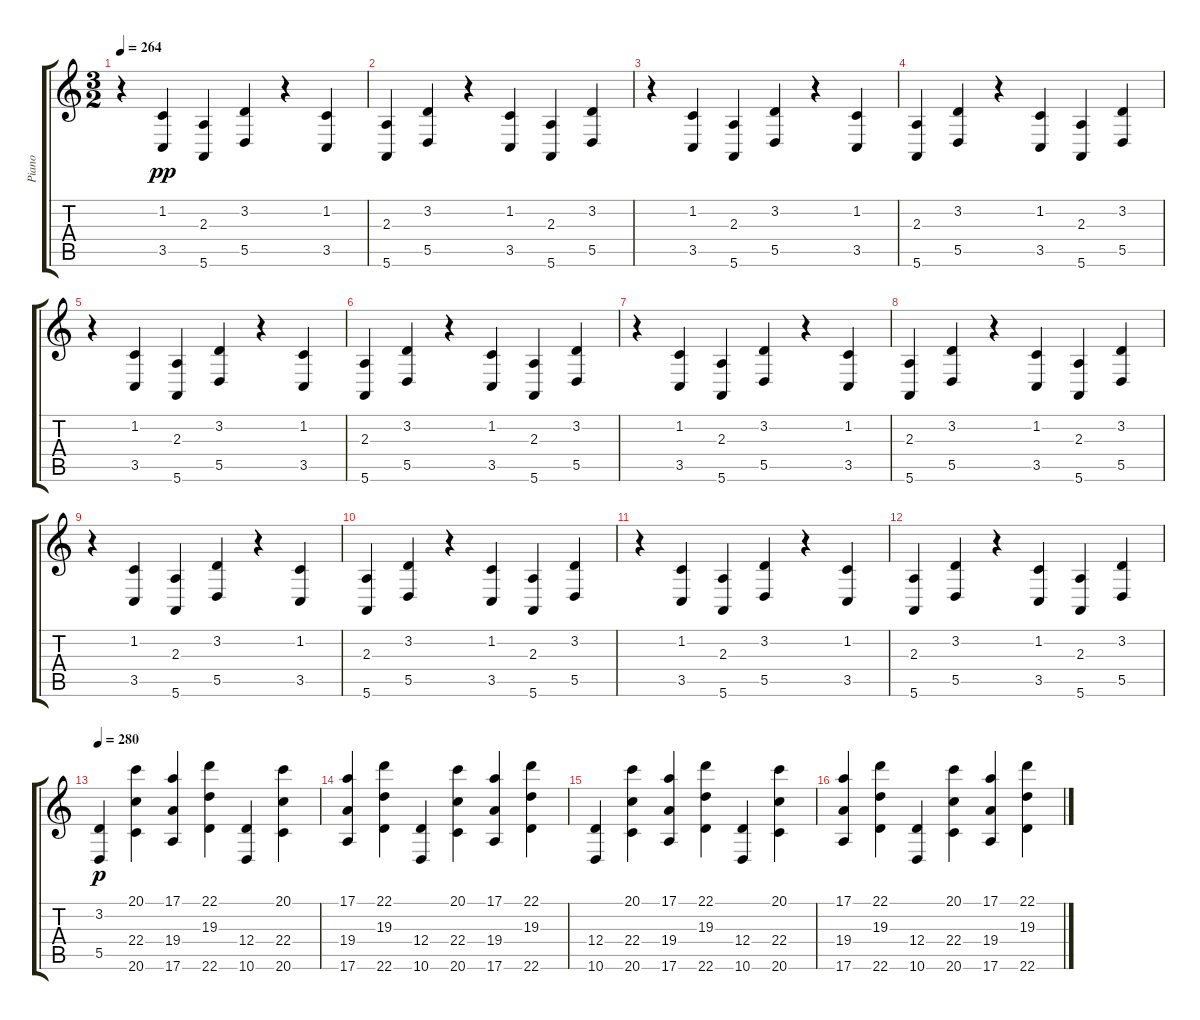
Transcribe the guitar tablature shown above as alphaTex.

\track ("Piano" "Piano") {instrument acousticgrandpiano}
\staff {score tabs}
\tuning (E4 B3 G3 D3 A2 E2) {hide}
\ts (3 2)
\tempo 264
\clef g2
\ks c
r.4{dy pp} (1.2 3.5).4 (2.3 5.6).4 (3.2 5.5).4 r.4 (1.2 3.5).4 |
(2.3 5.6).4 (3.2 5.5).4 r.4 (1.2 3.5).4 (2.3 5.6).4 (3.2 5.5).4 |
r.4 (1.2 3.5).4 (2.3 5.6).4 (3.2 5.5).4 r.4 (1.2 3.5).4 |
(2.3 5.6).4 (3.2 5.5).4 r.4 (1.2 3.5).4 (2.3 5.6).4 (3.2 5.5).4 |
r.4 (1.2 3.5).4 (2.3 5.6).4 (3.2 5.5).4 r.4 (1.2 3.5).4 |
(2.3 5.6).4 (3.2 5.5).4 r.4 (1.2 3.5).4 (2.3 5.6).4 (3.2 5.5).4 |
r.4 (1.2 3.5).4 (2.3 5.6).4 (3.2 5.5).4 r.4 (1.2 3.5).4 |
(2.3 5.6).4 (3.2 5.5).4 r.4 (1.2 3.5).4 (2.3 5.6).4 (3.2 5.5).4 |
r.4 (1.2 3.5).4 (2.3 5.6).4 (3.2 5.5).4 r.4 (1.2 3.5).4 |
(2.3 5.6).4 (3.2 5.5).4 r.4 (1.2 3.5).4 (2.3 5.6).4 (3.2 5.5).4 |
r.4 (1.2 3.5).4 (2.3 5.6).4 (3.2 5.5).4 r.4 (1.2 3.5).4 |
(2.3 5.6).4 (3.2 5.5).4 r.4 (1.2 3.5).4 (2.3 5.6).4 (3.2 5.5).4 |
\tempo 280
(3.2 5.5).4{dy p} (20.1 22.4 20.6).4 (17.1 19.4 17.6).4 (22.1 19.3 22.6).4 (12.4 10.6).4 (20.1 22.4 20.6).4 |
(17.1 19.4 17.6).4 (22.1 19.3 22.6).4 (12.4 10.6).4 (20.1 22.4 20.6).4 (17.1 19.4 17.6).4 (22.1 19.3 22.6).4 |
(12.4 10.6).4 (20.1 22.4 20.6).4 (17.1 19.4 17.6).4 (22.1 19.3 22.6).4 (12.4 10.6).4 (20.1 22.4 20.6).4 |
(17.1 19.4 17.6).4 (22.1 19.3 22.6).4 (12.4 10.6).4 (20.1 22.4 20.6).4 (17.1 19.4 17.6).4 (22.1 19.3 22.6).4
